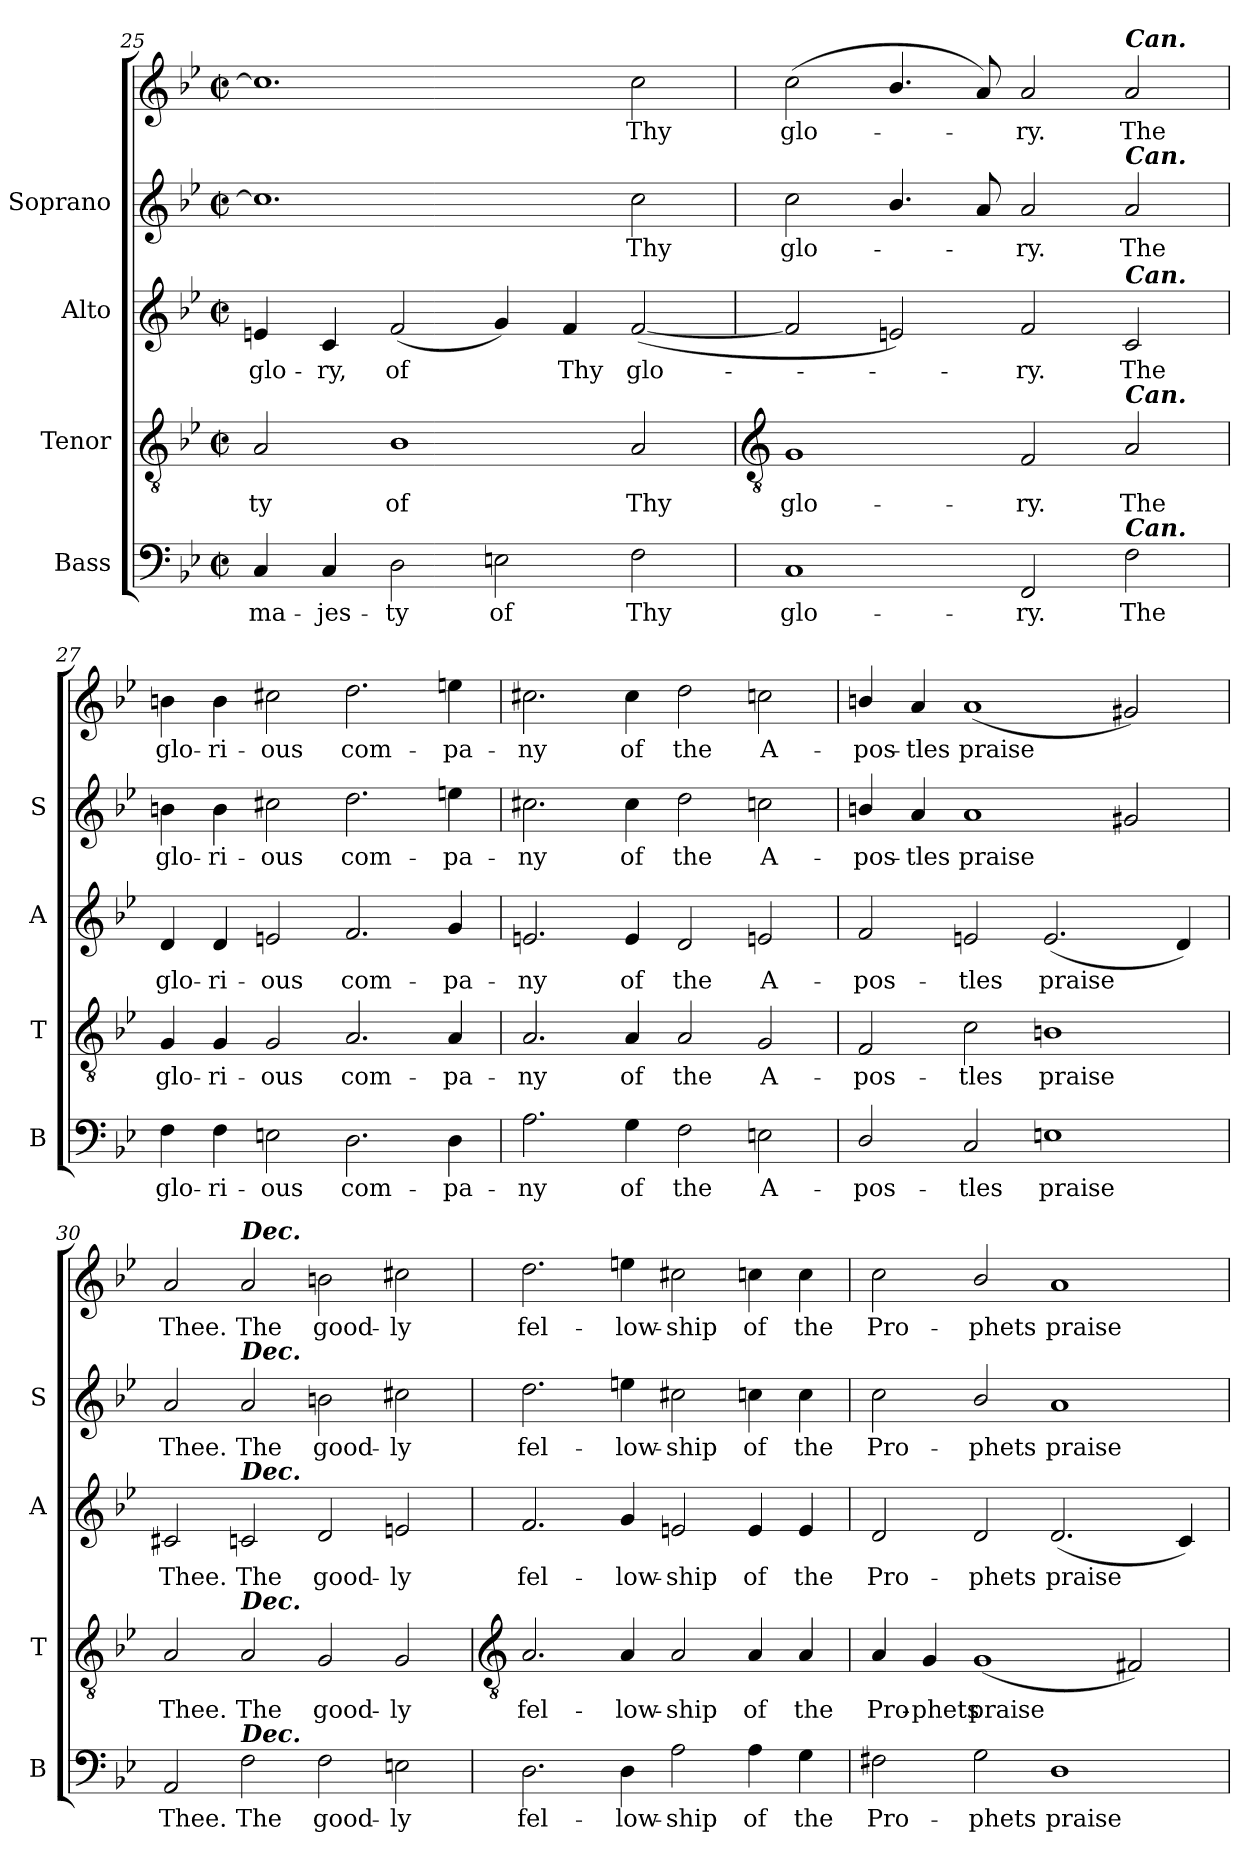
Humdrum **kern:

**kern	**text	**kern	**text	**kern	**text	**kern	**text	**kern	**text
*part4	*part4	*part3	*part3	*part2	*part2	*part1	*part1	*part1	*part1
*staff5	*staff5	*staff4	*staff4	*staff3	*staff3	*staff2	*staff2	*staff1	*staff1
*I"Bass	*	*I"Tenor	*	*I"Alto	*	*I"Soprano	*	*	*
*I'B	*	*I'T	*	*I'A	*	*I'S	*	*	*
*clefF4	*	*clefGv2	*	*clefG2	*	*clefG2	*	*clefG2	*
*k[b-e-]	*	*k[b-e-]	*	*k[b-e-]	*	*k[b-e-]	*	*k[b-e-]	*
*B-:	*	*B-:	*	*B-:	*	*B-:	*	*B-:	*
*M4/2	*	*M4/2	*	*M4/2	*	*M4/2	*	*M4/2	*
*met(c|)	*	*met(c|)	*	*met(c|)	*	*met(c|)	*	*met(c|)	*
=25	=25	=25	=25	=25	=25	=25	=25	=25	=25
!	!LO:LY:b	!	!LO:LY:b	!	!LO:LY:b	!	!	!	!
4C	ma-	2A	-ty	4en	glo-	1.cc]	.	1.cc]	.
!	!LO:LY:b	!	!	!	!LO:LY:b	!	!	!	!
4C	-jes-	.	.	4c	-ry,	.	.	.	.
!	!LO:LY:b	!	!LO:LY:b	!	!LO:LY:b	!	!	!	!
2D	-ty	1B-	of	(<2f	of	.	.	.	.
!	!LO:LY:b	!	!	!	!	!	!	!	!
2En	of	.	.	4g)	.	.	.	.	.
!	!	!	!	!	!LO:LY:b	!	!	!	!
.	.	.	.	4f	Thy	.	.	.	.
!	!LO:LY:b	!	!LO:LY:b	!	!LO:LY:b	!	!LO:LY:b	!	!LO:LY:b
2F	Thy	2A/	Thy	(<[2f	glo-	2cc	Thy	2cc	Thy
!!LO:LB:g=z
=26	=26	=26	=26	=26	=26	=26	=26	=26	=26
*	*	*clefGv2	*	*	*	*	*	*	*
!	!LO:LY:b	!	!LO:LY:b	!	!	!	!LO:LY:b	!	!LO:LY:b
1C	glo-	1G	glo-	2f]	.	2cc	glo-	(<2cc	glo-
.	.	.	.	2en)	.	4.b-/	.	4.b-/	.
.	.	.	.	.	.	8a	.	8a)	.
!	!LO:LY:b	!	!LO:LY:b	!	!LO:LY:b	!	!LO:LY:b	!	!LO:LY:b
2FF	-ry.	2F	-ry.	2f	ry.	2a	ry.	2a	ry.
!	!	!	!	!	!	!	!	!LO:TX:a:Bi:t=Can.	!
!	!	!	!	!	!	!LO:TX:a:Bi:t=Can.	!	!	!
!	!	!	!	!LO:TX:a:Bi:t=Can.	!	!	!	!	!
!	!	!LO:TX:a:Bi:t=Can.	!	!	!	!	!	!	!
!LO:TX:a:Bi:t=Can.	!	!	!	!	!	!	!	!	!
!	!LO:LY:b	!	!LO:LY:b	!	!LO:LY:b	!	!LO:LY:b	!	!LO:LY:b
2F	The	2A/	The	2c	The	2a	The	2a	The
=27	=27	=27	=27	=27	=27	=27	=27	=27	=27
!	!LO:LY:b	!	!LO:LY:b	!	!LO:LY:b	!	!LO:LY:b	!	!LO:LY:b
4F	glo-	4G	glo-	4d	glo-	4bn	glo-	4bn	glo-
!	!LO:LY:b	!	!LO:LY:b	!	!LO:LY:b	!	!LO:LY:b	!	!LO:LY:b
4F	-ri-	4G	-ri-	4d	-ri-	4b	-ri-	4b	-ri-
!	!LO:LY:b	!	!LO:LY:b	!	!LO:LY:b	!	!LO:LY:b	!	!LO:LY:b
2En	-ous	2G	-ous	2en	-ous	2cc#X	-ous	2cc#X	-ous
!	!LO:LY:b	!	!LO:LY:b	!	!LO:LY:b	!	!LO:LY:b	!	!LO:LY:b
2.D	com-	2.A/	com-	2.f	com-	2.dd	com-	2.dd	com-
!	!LO:LY:b	!	!LO:LY:b	!	!LO:LY:b	!	!LO:LY:b	!	!LO:LY:b
4D	-pa-	4A/	-pa-	4g	-pa-	4een	-pa-	4een	-pa-
=28	=28	=28	=28	=28	=28	=28	=28	=28	=28
!	!LO:LY:b	!	!LO:LY:b	!	!LO:LY:b	!	!LO:LY:b	!	!LO:LY:b
2.A	-ny	2.A/	-ny	2.en	-ny	2.cc#X	-ny	2.cc#X	-ny
!	!LO:LY:b	!	!LO:LY:b	!	!LO:LY:b	!	!LO:LY:b	!	!LO:LY:b
4G	of	4A/	of	4e	of	4cc#	of	4cc#	of
!	!LO:LY:b	!	!LO:LY:b	!	!LO:LY:b	!	!LO:LY:b	!	!LO:LY:b
2F	the	2A/	the	2d	the	2dd	the	2dd	the
!	!LO:LY:b	!	!LO:LY:b	!	!LO:LY:b	!	!LO:LY:b	!	!LO:LY:b
2En	A-	2G	A-	2en	A-	2ccn	A-	2ccn	A-
=29	=29	=29	=29	=29	=29	=29	=29	=29	=29
!	!LO:LY:b	!	!LO:LY:b	!	!LO:LY:b	!	!LO:LY:b	!	!LO:LY:b
2D/	-pos-	2F	-pos-	2f	-pos-	4bn/	-pos-	4bn/	-pos-
!	!	!	!	!	!	!	!LO:LY:b	!	!LO:LY:b
.	.	.	.	.	.	4a/	-tles	4a/	-tles
!	!LO:LY:b	!	!LO:LY:b	!	!LO:LY:b	!	!LO:LY:b	!	!LO:LY:b
2C	-tles	2c	-tles	2en	-tles	1a	praise	(<1a	praise
!	!LO:LY:b	!	!LO:LY:b	!	!LO:LY:b	!	!	!	!
1En	praise	1Bn	praise	(<2.e	praise	.	.	.	.
.	.	.	.	.	.	2g#X	.	2g#X)	.
.	.	.	.	4d)	.	.	.	.	.
=30	=30	=30	=30	=30	=30	=30	=30	=30	=30
!	!LO:LY:b	!	!LO:LY:b	!	!LO:LY:b	!	!LO:LY:b	!	!LO:LY:b
2AA	Thee.	2A/	Thee.	2c#X	Thee.	2a	Thee.	2a	Thee.
!	!	!	!	!	!	!	!	!LO:TX:a:Bi:t=Dec.	!
!	!	!	!	!	!	!LO:TX:a:Bi:t=Dec.	!	!	!
!	!	!	!	!LO:TX:a:Bi:t=Dec.	!	!	!	!	!
!	!	!LO:TX:a:Bi:t=Dec.	!	!	!	!	!	!	!
!LO:TX:a:Bi:t=Dec.	!	!	!	!	!	!	!	!	!
!	!LO:LY:b	!	!LO:LY:b	!	!LO:LY:b	!	!LO:LY:b	!	!LO:LY:b
2F	The	2A/	The	2cn	The	2a	The	2a	The
!	!LO:LY:b	!	!LO:LY:b	!	!LO:LY:b	!	!LO:LY:b	!	!LO:LY:b
2F	good-	2G	good-	2d	good-	2bn	good-	2bn	good-
!	!LO:LY:b	!	!LO:LY:b	!	!LO:LY:b	!	!LO:LY:b	!	!LO:LY:b
2En	-ly	2G	-ly	2en	-ly	2cc#X	-ly	2cc#X	-ly
!!LO:LB:g=z
=31	=31	=31	=31	=31	=31	=31	=31	=31	=31
*	*	*clefGv2	*	*	*	*	*	*	*
!	!LO:LY:b	!	!LO:LY:b	!	!LO:LY:b	!	!LO:LY:b	!	!LO:LY:b
2.D	fel-	2.A/	fel-	2.f	fel-	2.dd	fel-	2.dd	fel-
!	!LO:LY:b	!	!LO:LY:b	!	!LO:LY:b	!	!LO:LY:b	!	!LO:LY:b
4D	-low-	4A/	-low-	4g	-low-	4een	-low-	4een	-low-
!	!LO:LY:b	!	!LO:LY:b	!	!LO:LY:b	!	!LO:LY:b	!	!LO:LY:b
2A	-ship	2A/	-ship	2en	-ship	2cc#X	-ship	2cc#X	-ship
!	!LO:LY:b	!	!LO:LY:b	!	!LO:LY:b	!	!LO:LY:b	!	!LO:LY:b
4A	of	4A/	of	4e	of	4ccn	of	4ccn	of
!	!LO:LY:b	!	!LO:LY:b	!	!LO:LY:b	!	!LO:LY:b	!	!LO:LY:b
4G	the	4A/	the	4e	the	4cc	the	4cc	the
=32	=32	=32	=32	=32	=32	=32	=32	=32	=32
!	!LO:LY:b	!	!LO:LY:b	!	!LO:LY:b	!	!LO:LY:b	!	!LO:LY:b
2F#X	Pro-	4A/	Pro-	2d	Pro-	2cc	Pro-	2cc	Pro-
!	!	!	!LO:LY:b	!	!	!	!	!	!
.	.	4G	-phets	.	.	.	.	.	.
!	!LO:LY:b	!	!LO:LY:b	!	!LO:LY:b	!	!LO:LY:b	!	!LO:LY:b
2G	-phets	(<1G	praise	2d	-phets	2b-/	-phets	2b-/	-phets
!	!LO:LY:b	!	!	!	!LO:LY:b	!	!LO:LY:b	!	!LO:LY:b
1D	praise	.	.	(<2.d	praise	1a	praise	1a	praise
.	.	2F#X)	.	.	.	.	.	.	.
.	.	.	.	4c)	.	.	.	.	.
=	=	=	=	=	=	=	=	=	=
*-	*-	*-	*-	*-	*-	*-	*-	*-	*-
